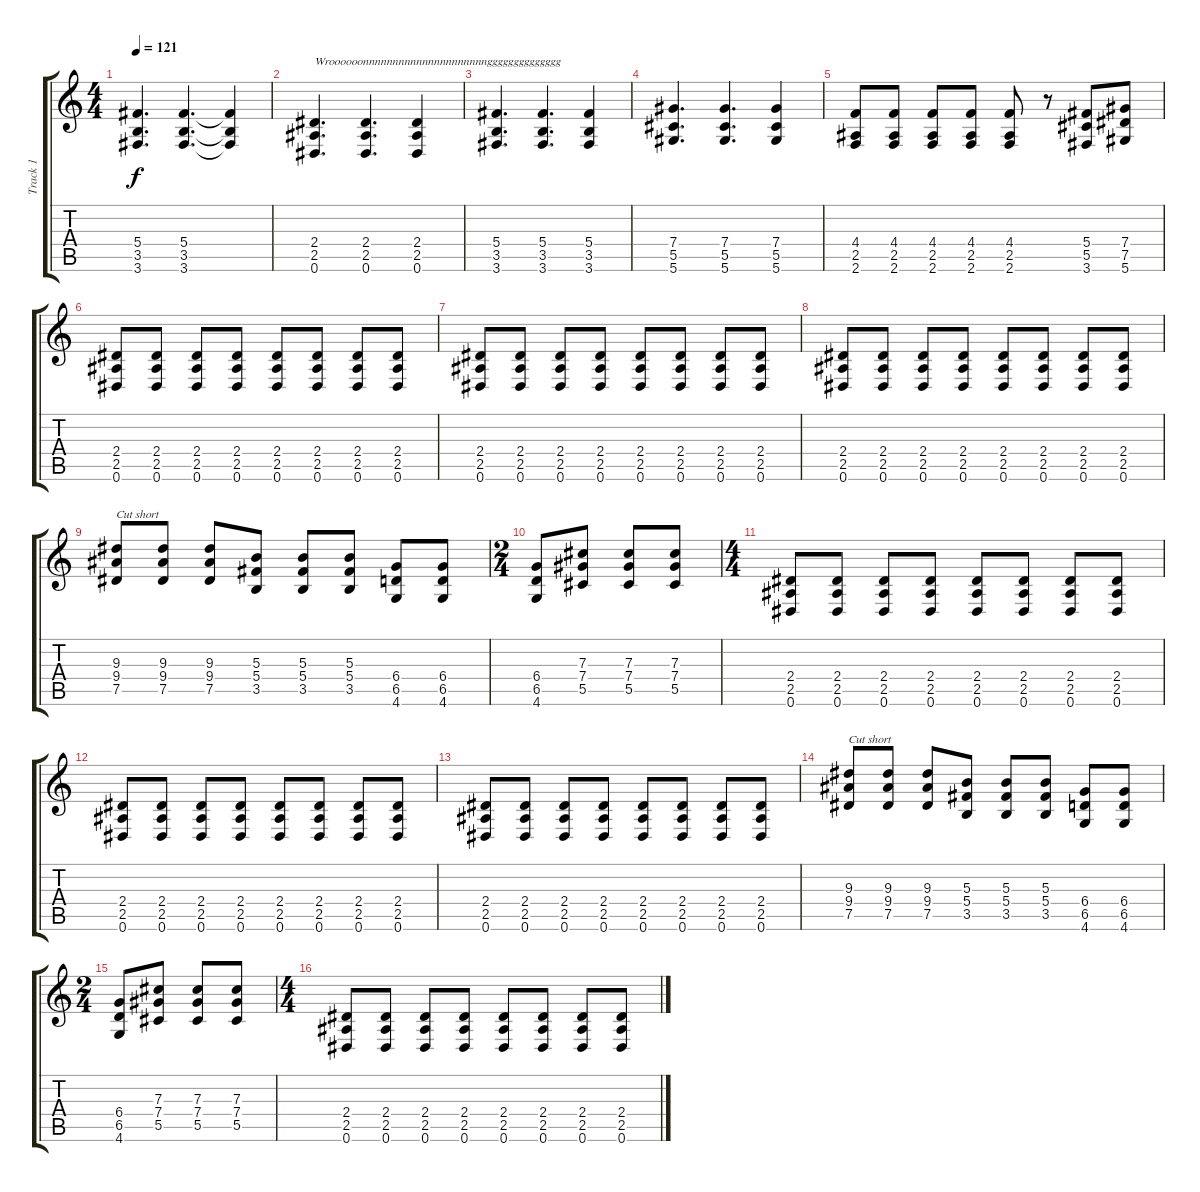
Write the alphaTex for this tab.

\track ("Track 1" "Track 1") {instrument distortionguitar}
\staff {score tabs}
\tuning (Eb4 Bb3 Gb3 Db3 Ab2 Eb2) {hide}
\ts (4 4)
\tempo 121
\clef g2
\ks c
(5.4 3.5 3.6).4{d dy f} (5.4 3.5 3.6).4{d} (5.4{t} 3.5{t} 3.6{t}).4 |
(2.4 2.5 0.6).4{d txt "Wroooooonnnnnnnnnnnnnnnnnnnnngggggggggggggg"} (2.4 2.5 0.6).4{d} (2.4 2.5 0.6).4 |
(5.4 3.5 3.6).4{d} (5.4 3.5 3.6).4{d} (5.4 3.5 3.6).4 |
(7.4 5.5 5.6).4{d} (7.4 5.5 5.6).4{d} (7.4 5.5 5.6).4 |
(4.4 2.5 2.6).8 (4.4 2.5 2.6).8 (4.4 2.5 2.6).8 (4.4 2.5 2.6).8 (4.4 2.5 2.6).8 r.8 (5.4 5.5 3.6).8 (7.4 7.5 5.6).8 |
(2.4 2.5 0.6).8 (2.4 2.5 0.6).8 (2.4 2.5 0.6).8 (2.4 2.5 0.6).8 (2.4 2.5 0.6).8 (2.4 2.5 0.6).8 (2.4 2.5 0.6).8 (2.4 2.5 0.6).8 |
(2.4 2.5 0.6).8 (2.4 2.5 0.6).8 (2.4 2.5 0.6).8 (2.4 2.5 0.6).8 (2.4 2.5 0.6).8 (2.4 2.5 0.6).8 (2.4 2.5 0.6).8 (2.4 2.5 0.6).8 |
(2.4 2.5 0.6).8 (2.4 2.5 0.6).8 (2.4 2.5 0.6).8 (2.4 2.5 0.6).8 (2.4 2.5 0.6).8 (2.4 2.5 0.6).8 (2.4 2.5 0.6).8 (2.4 2.5 0.6).8 |
(9.3 9.4 7.5).8{txt "Cut short"} (9.3 9.4 7.5).8 (9.3 9.4 7.5).8 (5.3 5.4 3.5).8 (5.3 5.4 3.5).8 (5.3 5.4 3.5).8 (6.4 6.5 4.6).8 (6.4 6.5 4.6).8 |
\ts (2 4)
(6.4 6.5 4.6).8 (7.3 7.4 5.5).8 (7.3 7.4 5.5).8 (7.3 7.4 5.5).8 |
\ts (4 4)
(2.4 2.5 0.6).8 (2.4 2.5 0.6).8 (2.4 2.5 0.6).8 (2.4 2.5 0.6).8 (2.4 2.5 0.6).8 (2.4 2.5 0.6).8 (2.4 2.5 0.6).8 (2.4 2.5 0.6).8 |
(2.4 2.5 0.6).8 (2.4 2.5 0.6).8 (2.4 2.5 0.6).8 (2.4 2.5 0.6).8 (2.4 2.5 0.6).8 (2.4 2.5 0.6).8 (2.4 2.5 0.6).8 (2.4 2.5 0.6).8 |
(2.4 2.5 0.6).8 (2.4 2.5 0.6).8 (2.4 2.5 0.6).8 (2.4 2.5 0.6).8 (2.4 2.5 0.6).8 (2.4 2.5 0.6).8 (2.4 2.5 0.6).8 (2.4 2.5 0.6).8 |
(9.3 9.4 7.5).8{txt "Cut short"} (9.3 9.4 7.5).8 (9.3 9.4 7.5).8 (5.3 5.4 3.5).8 (5.3 5.4 3.5).8 (5.3 5.4 3.5).8 (6.4 6.5 4.6).8 (6.4 6.5 4.6).8 |
\ts (2 4)
(6.4 6.5 4.6).8 (7.3 7.4 5.5).8 (7.3 7.4 5.5).8 (7.3 7.4 5.5).8 |
\ts (4 4)
(2.4 2.5 0.6).8 (2.4 2.5 0.6).8 (2.4 2.5 0.6).8 (2.4 2.5 0.6).8 (2.4 2.5 0.6).8 (2.4 2.5 0.6).8 (2.4 2.5 0.6).8 (2.4 2.5 0.6).8
